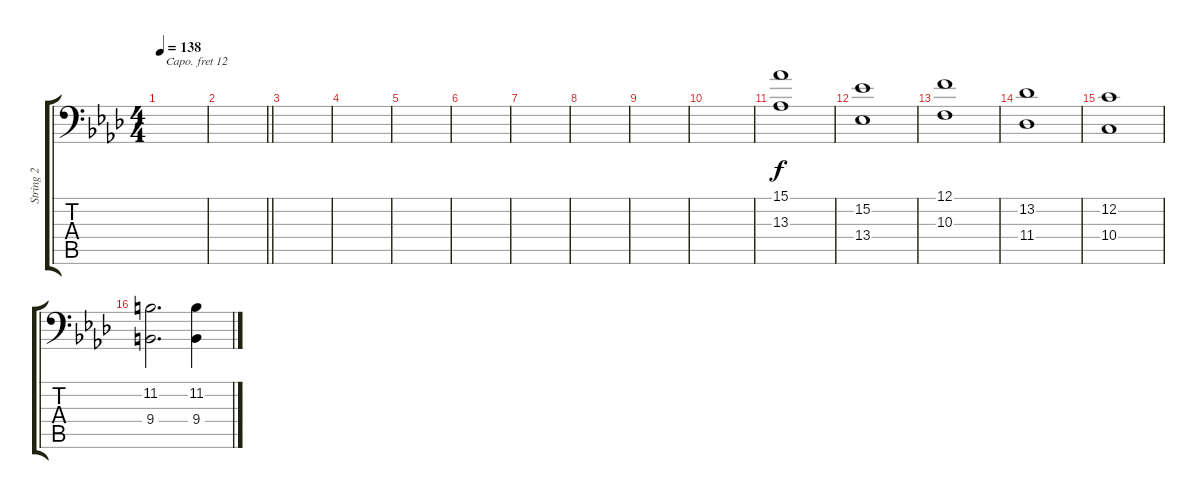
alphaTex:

\track ("String 2" "String 2") {instrument stringensemble1}
\staff {score tabs}
\capo 12
\tuning (F2 C2 G1 D1 A0 E0) {hide}
\ts (4 4)
\tempo 138
\clef f4
\ks ab
|
\barLineRight lightlight
|
|
|
|
|
|
|
|
|
(15.1 13.3).1{volume 10} |
(15.2 13.4).1 |
(12.1 10.3).1 |
(13.2 11.4).1 |
(12.2 10.4).1 |
(11.2 9.4).2{d} (11.2 9.4).4
